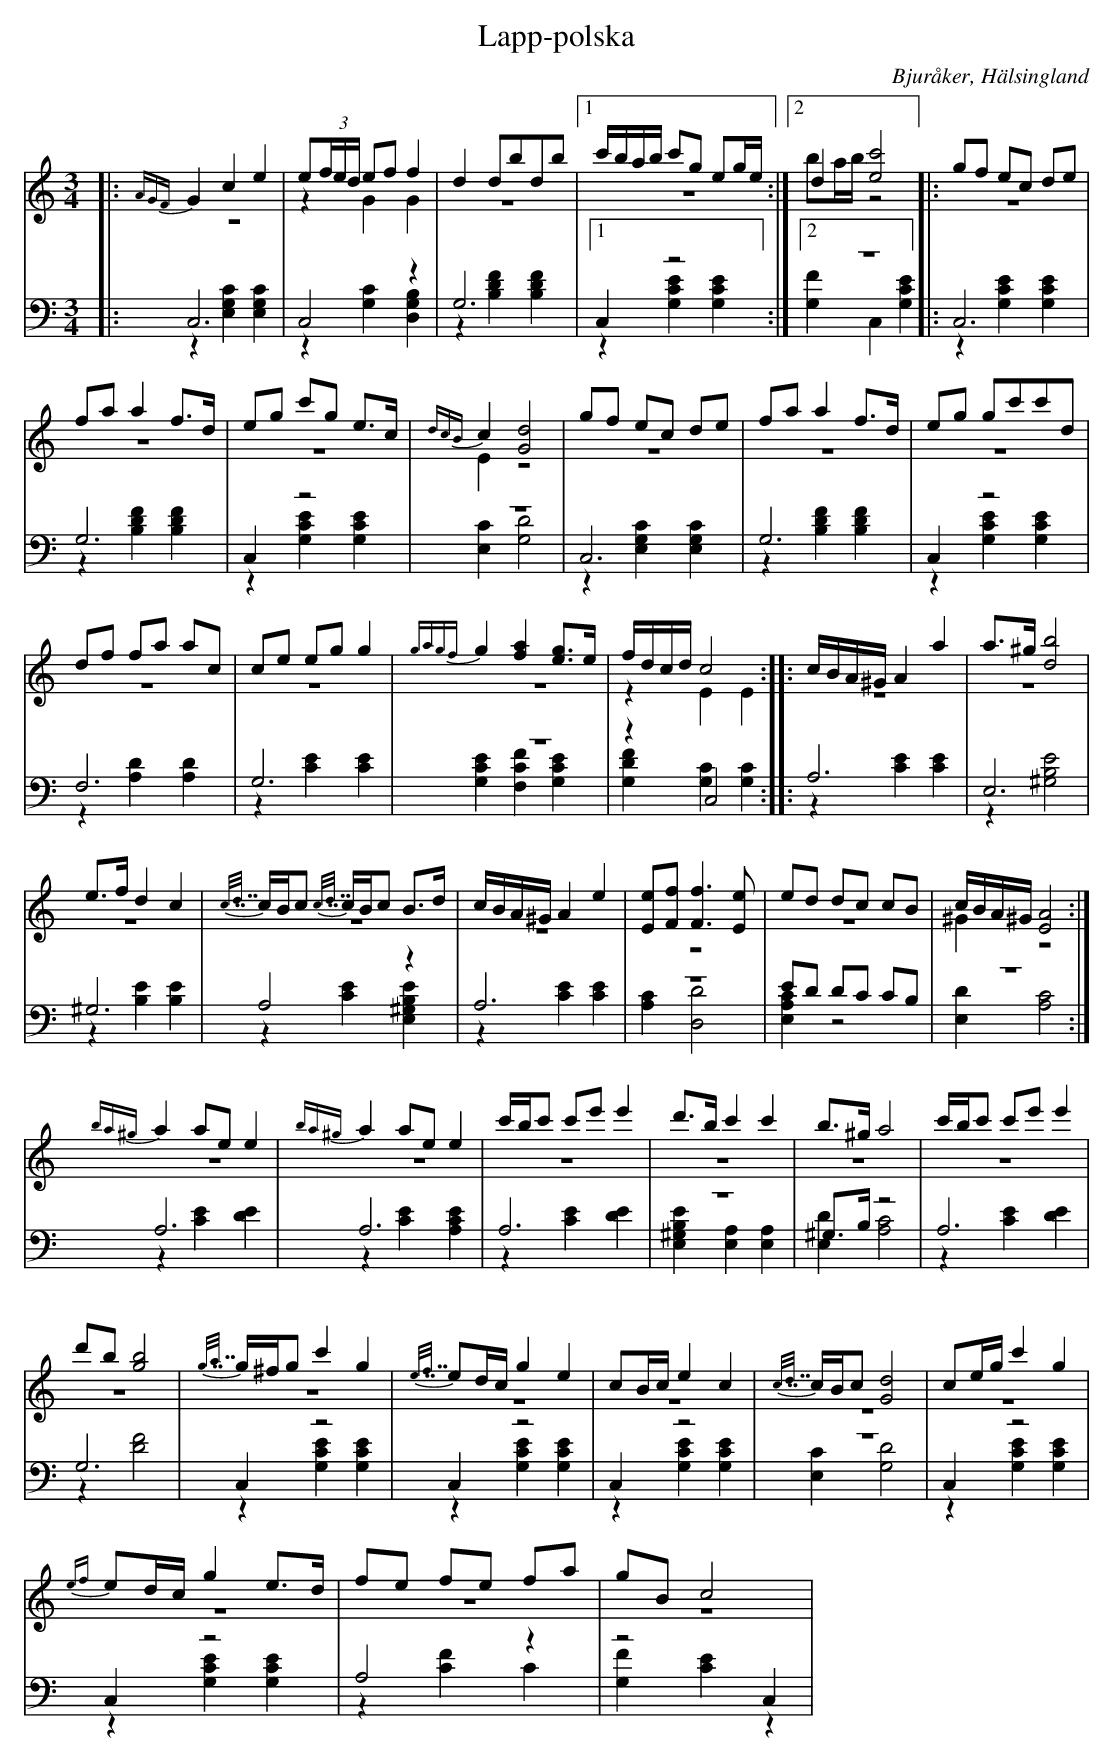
X:1
T: Lapp-polska
O: Bjuråker, Hälsingland
M: 3/4
L: 1/8
K: C
V:1
V:2 merge
V:3
V:4 merge
V:1
|:{A6/5G6/5F6/5}G2 c2 e2|e(3f/e/d/ ef f2|d2 dbdb|1 c'/b/a/b/ c'g eg/e/:|2 d2 [e4c'4]|:gf ec de|
fa a2 f>d|eg c'g e>c|{dcB}c2 [G4d4]|gf ec de|fa a2 f>d|eg gc'c'd|
df fa ac|ce eg g2|{g8/5a8/5g8/5f8/5}g2 [f2a2] [eg]>e|f/d/c/d/  c4::c/B/A/^G/ A2 a2|a>^g [d4b4]|
e>f d2 c2|{c7/8d7/8}c/B/c {c7/8d7/8}c/B/c B>d|c/B/A/^G/ A2 e2|[Ee][Ff] [F3f3] [Ee] |ed dc cB|c/B/A/^G/ [E4A4]:|
{ba^g}a2 ae e2|{ba^g}a2 ae e2|c'/b/c' c'e' e'2  |d'>b c'2 c'2|b>^g a4|c'/b/c' c'e' e'2|
d'b [g4b4]|{g7/8a7/8}g/^f/g c'2 g2|{e7/8f7/8}ed/c/ g2 e2|cB/c/ e2 c2|{c7/8d7/8}c/B/c [G4d4]|ce/g/ c'2 g2|
{ef}ed/c/ g2 e>d|fe fe fa|gB c4|
V:2
|:z6|z2 G2 G2|z6|1 z6:|2 ba/b/ z4|:z6|
z6|z6|E2 z4|z6|z6|z6|
z6|z6|z6|z2 E2 E2:||:z6|z6|
z6|z6|z6|z6|z6|^G2 z4:|
|z6|z6|z6|z6|z6|z6|
z6|z6|z6|z6|z6|z6|
z6|z6|z6|
V:3  clef=bass
|:C,6|C,4 z2|G,6|1 C,2 z4:|2 z6|:C,6|
G,6|C,2 z4|z6|C,6|G,6|C,2 z4|
F,6|G,6|z6|z2 C,4::A,6|E,6|
^G,6|A,4 z2|A,6|z6|ED DC CB,|z6:|
A,6|A,6|A,6|z6|^G,>B, z4|A,6|
G,6|C,2 z4|C,2 z4|C,2 z4|z6|C,2 z4|
C,2 z4|A,4 z2|z4 C,2|
V:4  clef=bass
|:z2 [E,2G,2C2] [E,2G,2C2]|z2 [G,2C2] [D,2G,2B,2]|z2 [B,2D2F2] [B,2D2F2]|1 z2 [G,2C2E2] [G,2C2E2]:|2 [G,2F2] C,2 [G,2C2E2]|:z2 [G,2C2E2] [G,2C2E2]|z2 [B,2D2F2] [B,2D2F2]|z2 [G,2C2E2] [G,2C2E2]|[E,2C2] [G,4D4]|z2 [E,2G,2C2] [E,2G,2C2]|z2 [B,2D2F2] [B,2D2F2]| z2 [G,2C2E2] [G,2C2E2]|
z2 [A,2D2] [A,2D2]|z2 [C2E2] [C2E2]|[G,2C2E2] [F,2C2F2] [G,2C2E2] |[G,2D2F2] [G,2C2] [G,2C2]::z2 [C2E2] [C2E2]|z2 [^G,4B,4E4]|
z2 [B,2E2] [B,2E2]|z2 [C2E2] [E,2^G,2B,2E2]|z2 [C2E2] [C2E2]|[A,2C2] [D,4D4]|[E,2A,2C2] z4|[E,2D2] [A,4C4]:|
z2 [C2E2] [D2E2]|z2 [C2E2] [A,2C2E2]|z2 [C2E2] [D2E2]|[E,2^G,2B,2E2] [A,2E,2] [A,2E,2]|[E,2D2] [A,4C4]|z2 [C2E2] [D2E2]|
z2 [D4F4]|z2 [G,2C2E2] [G,2C2E2]|z2 [G,2C2E2] [G,2C2E2]|z2 [G,2C2E2] [G,2C2E2]|[E,2C2] [G,4D4]|z2 [G,2C2E2] [G,2C2E2]|
z2 [G,2C2E2] [G,2C2E2]|z2 [C2F2] C2|[G,2F2] [C2E2] z2|
